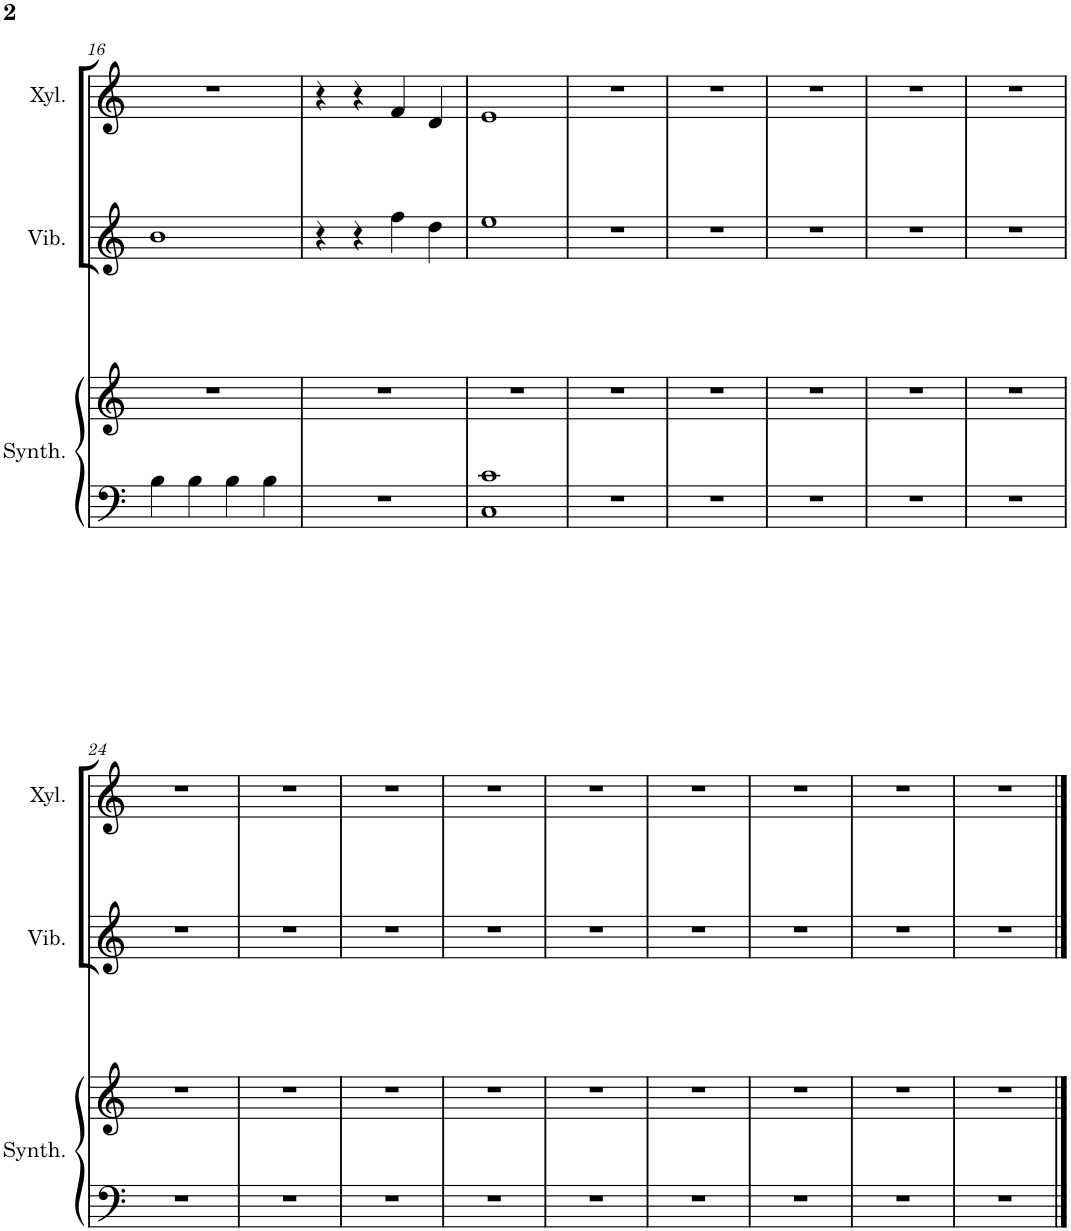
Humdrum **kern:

**kern	**kern	**kern	**kern
*part3	*part3	*part2	*part1
*staff4	*staff3	*staff2	*staff1
*I"明亮合成器	*	*I"颤音琴	*I"木琴
!!LO:PB:g=z
*clefF4	*clefG2	*clefG2	*clefG2
*	*	*	*Trd-7c-12
*k[]	*k[]	*k[]	*k[]
*M4/4	*M4/4	*M4/4	*M4/4
=16	=16	=16	=16
4B\	1r	1b	1r
4B\	.	.	.
4B\	.	.	.
4B\	.	.	.
=17	=17	=17	=17
1r	1r	4r	4r
.	.	4r	4r
.	.	4ff\	4f/
.	.	4dd\	4d/
=18	=18	=18	=18
1C 1c	1r	1ee	1e
=19	=19	=19	=19
1r	1r	1r	1r
=20	=20	=20	=20
1r	1r	1r	1r
=21	=21	=21	=21
1r	1r	1r	1r
=22	=22	=22	=22
1r	1r	1r	1r
=23	=23	=23	=23
1r	1r	1r	1r
!!LO:LB:g=z
=24	=24	=24	=24
1r	1r	1r	1r
=25	=25	=25	=25
1r	1r	1r	1r
=26	=26	=26	=26
1r	1r	1r	1r
=27	=27	=27	=27
1r	1r	1r	1r
=28	=28	=28	=28
1r	1r	1r	1r
=29	=29	=29	=29
1r	1r	1r	1r
=30	=30	=30	=30
1r	1r	1r	1r
=31	=31	=31	=31
1r	1r	1r	1r
=32	=32	=32	=32
1r	1r	1r	1r
==	==	==	==
*-	*-	*-	*-
